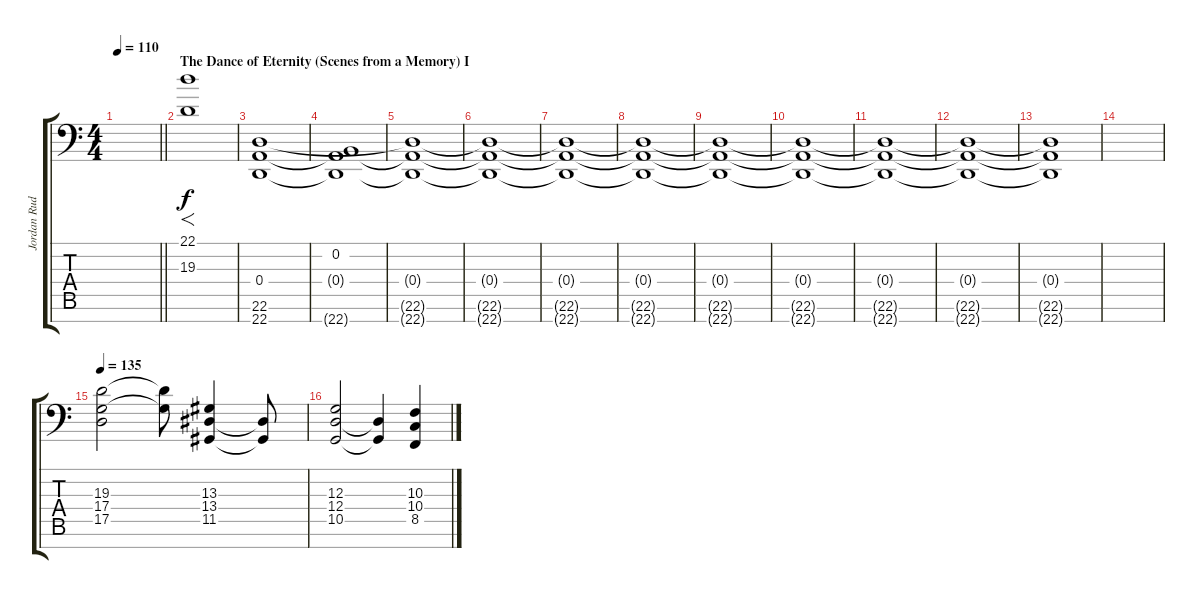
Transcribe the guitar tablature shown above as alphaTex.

\track ("Jordan Rudess Fill" "Jordan Rud") {instrument synthstrings2}
\staff {score tabs}
\tuning (E3 B2 G2 D2 A1 E1 B0) {hide}
\ts (4 4)
\tempo 110
\clef f4
\barLineRight lightlight
\ks c
|
\section ("" "The Dance of Eternity (Scenes from a Memory) I")
(22.1 19.3).1{f} |
(0.4 22.6 22.7).1 |
(0.2 0.4{t} 22.7{t}).1 |
(0.4{t} 22.6{t} 22.7{t}).1 |
(0.4{t} 22.6{t} 22.7{t}).1 |
(0.4{t} 22.6{t} 22.7{t}).1 |
(0.4{t} 22.6{t} 22.7{t}).1 |
(0.4{t} 22.6{t} 22.7{t}).1 |
(0.4{t} 22.6{t} 22.7{t}).1 |
(0.4{t} 22.6{t} 22.7{t}).1 |
(0.4{t} 22.6{t} 22.7{t}).1 |
(0.4{t} 22.6{t} 22.7{t}).1 |
|
\tempo 135
(19.3 17.4 17.5).2{volume 10 instrument lead2sawtooth} (19.3{t} 17.4{t}).8 (13.3 13.4 11.5).4 (13.4{t} 11.5{t}).8 |
(12.3 12.4 10.5).2 (12.4{t} 10.5{t}).4 (10.3 10.4 8.5).4
